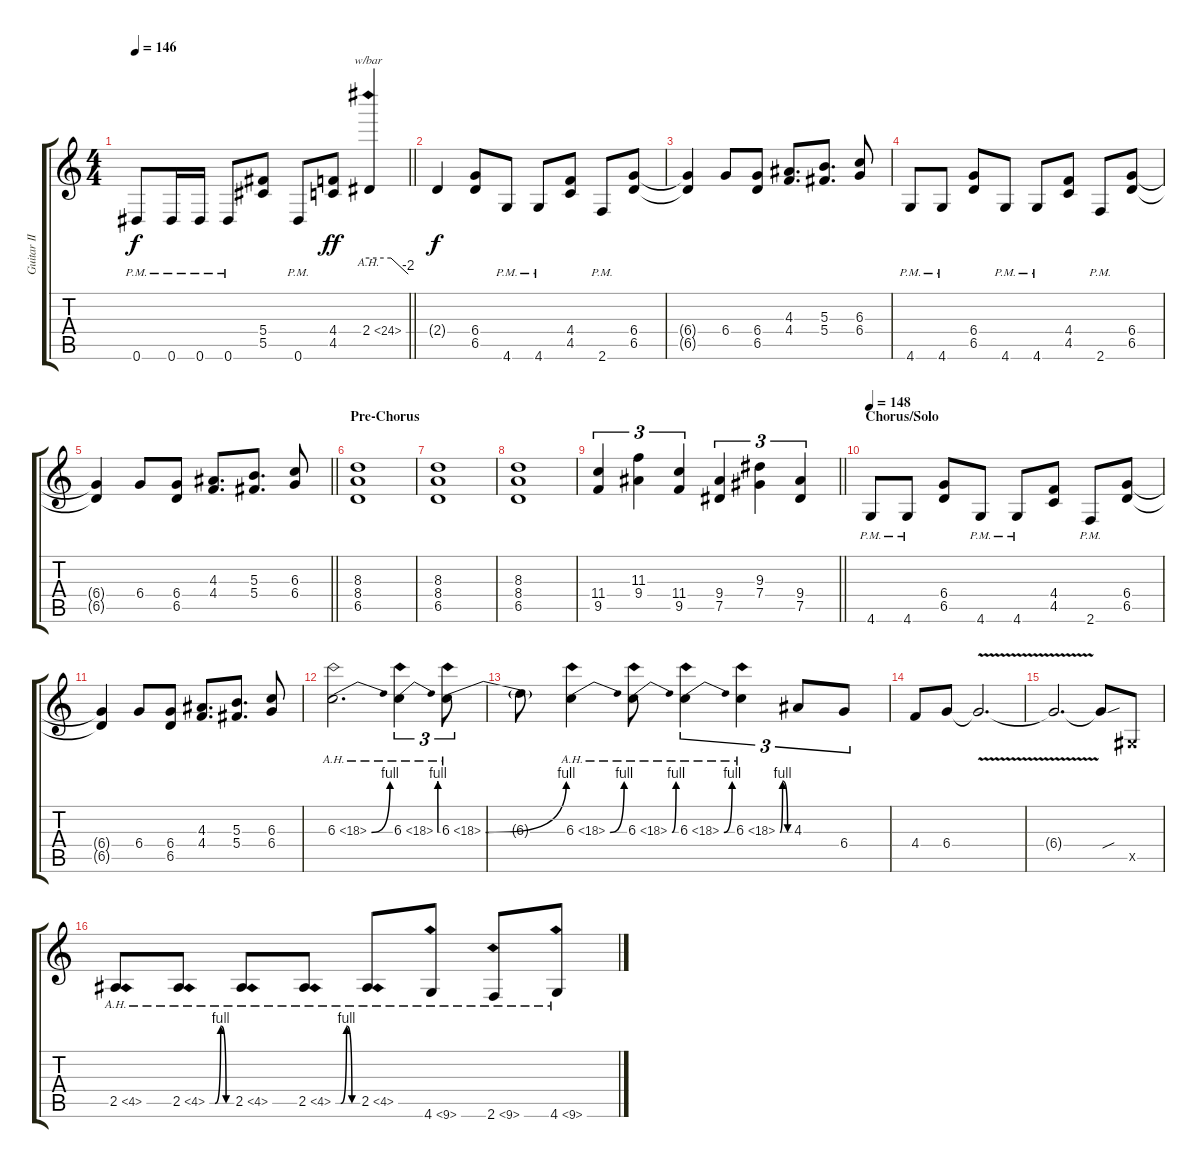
\track ("Guitar II" "Guitar II") {instrument distortionguitar}
\staff {score tabs}
\tuning (Eb4 Bb3 Gb3 Db3 Ab2 Eb2) {hide}
\ts (4 4)
\tempo 146
\clef g2
\barLineRight lightlight
\ks c
0.6{pm}.8{dy f} 0.6{pm}.16 0.6{pm}.16 0.6{pm}.8 (5.4 5.5).8 0.6{pm}.8 (4.4 4.5).8{dy ff} 2.4{ah 22}.4{tbe (custom default 0 0 34 0 60 -8)} |
2.4{t}.4{dy f} (6.4 6.5).8 4.6{pm}.8 4.6{pm}.8 (4.4 4.5).8 2.6{pm}.8 (6.4 6.5).8 |
(6.4{t} 6.5{t}).4 6.4.8 (6.4 6.5).8 (4.3 4.4).8{d} (5.3 5.4).8{d} (6.3 6.4).8 |
4.6{pm}.8 4.6{pm}.8 (6.4 6.5).8 4.6{pm}.8 4.6{pm}.8 (4.4 4.5).8 2.6{pm}.8 (6.4 6.5).8 |
\barLineRight lightlight
(6.4{t} 6.5{t}).4 6.4.8 (6.4 6.5).8 (4.3 4.4).8{d} (5.3 5.4).8{d} (6.3 6.4).8 |
\section ("" "Pre-Chorus")
(8.3 8.4 6.5).1 |
(8.3 8.4 6.5).1 |
(8.3 8.4 6.5).1 |
\barLineRight lightlight
(11.4 9.5).4{tu (3 2)} (11.3 9.4).4{tu (3 2)} (11.4 9.5).4{tu (3 2)} (9.4 7.5).4{tu (3 2)} (9.3 7.4).4{tu (3 2)} (9.4 7.5).4{tu (3 2)} |
\section ("" "Chorus/Solo")
\tempo 148
4.6{pm}.8 4.6{pm}.8 (6.4 6.5).8 4.6{pm}.8 4.6{pm}.8 (4.4 4.5).8 2.6{pm}.8 (6.4 6.5).8 |
(6.4{t} 6.5{t}).4 6.4.8 (6.4 6.5).8 (4.3 4.4).8{d} (5.3 5.4).8{d} (6.3 6.4).8 |
6.3{be (bend 0 0 60 4) ah 12}.2{d instrument distortionguitar} 6.3{be (bend 0 0 60 4) ah 12}.4{tu (3 2)} 6.3{be (bend 0 0 60 4) ah 12}.8{tu (3 2)} |
6.3{t}.8 6.3{be (bend 0 0 60 4) ah 12}.4 6.3{be (bend 0 0 60 4) ah 12}.8 6.3{be (bend 0 0 60 4) ah 12}.4{tu (3 2)} 6.3{be (custom 0 0 15 4 45 0 60 0) ah 12}.4{tu (3 2)} 4.3.8{tu (3 2)} 6.4.8{tu (3 2)} |
4.4.8 6.4.8 6.4{v t}.2{d} |
6.4{t}.2{d} 6.4{sou t}.8 0.5{x}.8 |
2.5{ah 2}.8 2.5{be (custom 0 0 14 0 30 4 45 0 60 0) ah 2}.8 2.5{ah 2}.8 2.5{be (custom 0 0 14 0 30 4 45 0 60 0) ah 2}.8 2.5{ah 2}.8 4.6{ah 5}.8 2.6{ah 7}.8 4.6{ah 5}.8
